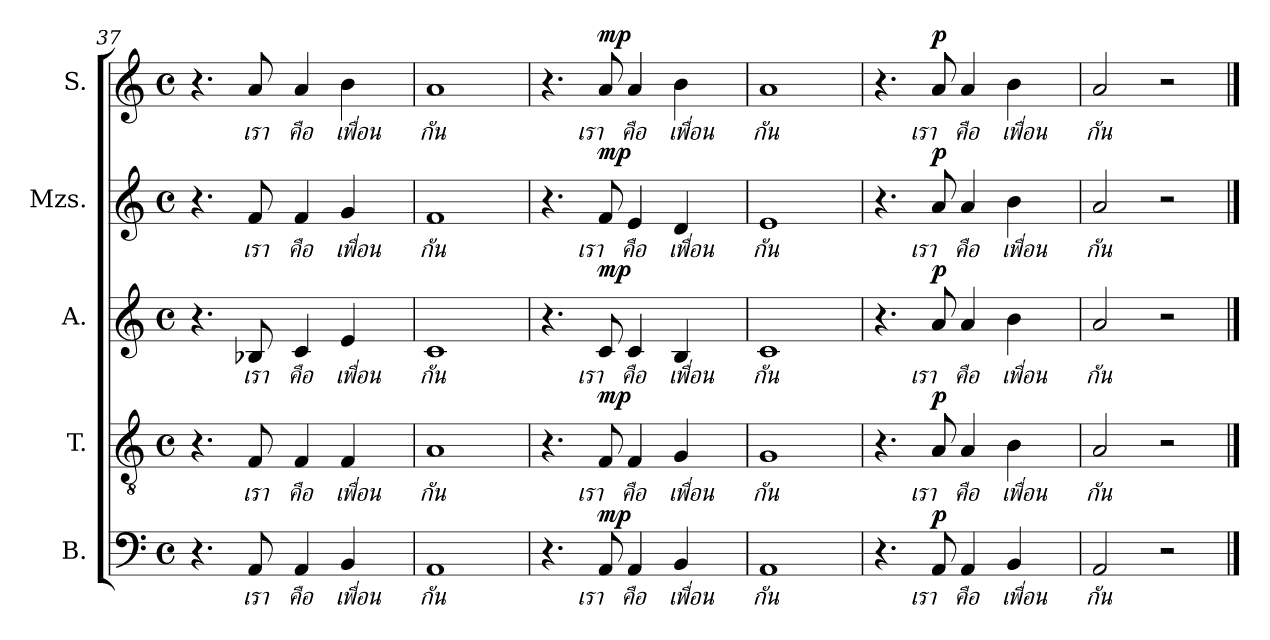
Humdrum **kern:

**kern	**text	**dynam	**kern	**text	**dynam	**kern	**text	**dynam	**kern	**text	**dynam	**kern	**text	**dynam
*part5	*part5	*part5	*part4	*part4	*part4	*part3	*part3	*part3	*part2	*part2	*part2	*part1	*part1	*part1
*staff5	*staff5	*staff5	*staff4	*staff4	*staff4	*staff3	*staff3	*staff3	*staff2	*staff2	*staff2	*staff1	*staff1	*staff1
*I"B.	*	*	*I"T.	*	*	*I"A.	*	*	*I"Mzs.	*	*	*I"S.	*	*
*I'B.	*	*	*I'T.	*	*	*I'A.	*	*	*I'Mzs.	*	*	*I'S.	*	*
*clefF4	*	*	*clefGv2	*	*	*clefG2	*	*	*clefG2	*	*	*clefG2	*	*
*k[]	*	*	*k[]	*	*	*k[]	*	*	*k[]	*	*	*k[]	*	*
*M4/4	*	*	*M4/4	*	*	*M4/4	*	*	*M4/4	*	*	*M4/4	*	*
*met(c)	*	*	*met(c)	*	*	*met(c)	*	*	*met(c)	*	*	*met(c)	*	*
=37	=37	=37	=37	=37	=37	=37	=37	=37	=37	=37	=37	=37	=37	=37
4.r	.	.	4.r	.	.	4.r	.	.	4.r	.	.	4.r	.	.
8AA/	เรา	.	8F/	เรา	.	8B-X/	เรา	.	8f/	เรา	.	8a/	เรา	.
4AA/	คือ	.	4F/	คือ	.	4c/	คือ	.	4f/	คือ	.	4a/	คือ	.
4BB/	เพื่อน	.	4F/	เพื่อน	.	4e/	เพื่อน	.	4g/	เพื่อน	.	4b\	เพื่อน	.
=38	=38	=38	=38	=38	=38	=38	=38	=38	=38	=38	=38	=38	=38	=38
1AA	กัน	.	1A	กัน	.	1c	กัน	.	1f	กัน	.	1a	กัน	.
=39	=39	=39	=39	=39	=39	=39	=39	=39	=39	=39	=39	=39	=39	=39
4.r	.	.	4.r	.	.	4.r	.	.	4.r	.	.	4.r	.	.
!	!	!LO:DY:b	!	!	!LO:DY:b	!	!	!LO:DY:b	!	!	!LO:DY:b	!	!	!LO:DY:b
8AA/	เรา	mp	8F/	เรา	mp	8c/	เรา	mp	8f/	เรา	mp	8a/	เรา	mp
4AA/	คือ	.	4F/	คือ	.	4c/	คือ	.	4e/	คือ	.	4a/	คือ	.
4BB/	เพื่อน	.	4G/	เพื่อน	.	4B/	เพื่อน	.	4d/	เพื่อน	.	4b\	เพื่อน	.
=40	=40	=40	=40	=40	=40	=40	=40	=40	=40	=40	=40	=40	=40	=40
1AA	กัน	.	1G	กัน	.	1c	กัน	.	1e	กัน	.	1a	กัน	.
=41	=41	=41	=41	=41	=41	=41	=41	=41	=41	=41	=41	=41	=41	=41
4.r	.	.	4.r	.	.	4.r	.	.	4.r	.	.	4.r	.	.
!	!	!LO:DY:b	!	!	!LO:DY:b	!	!	!LO:DY:b	!	!	!LO:DY:b	!	!	!LO:DY:b
8AA/	เรา	p	8A/	เรา	p	8a/	เรา	p	8a/	เรา	p	8a/	เรา	p
4AA/	คือ	.	4A/	คือ	.	4a/	คือ	.	4a/	คือ	.	4a/	คือ	.
4BB/	เพื่อน	.	4B\	เพื่อน	.	4b\	เพื่อน	.	4b\	เพื่อน	.	4b\	เพื่อน	.
=42	=42	=42	=42	=42	=42	=42	=42	=42	=42	=42	=42	=42	=42	=42
2AA/	กัน	.	2A/	กัน	.	2a/	กัน	.	2a/	กัน	.	2a/	กัน	.
2r	.	.	2r	.	.	2r	.	.	2r	.	.	2r	.	.
==	==	==	==	==	==	==	==	==	==	==	==	==	==	==
*-	*-	*-	*-	*-	*-	*-	*-	*-	*-	*-	*-	*-	*-	*-
